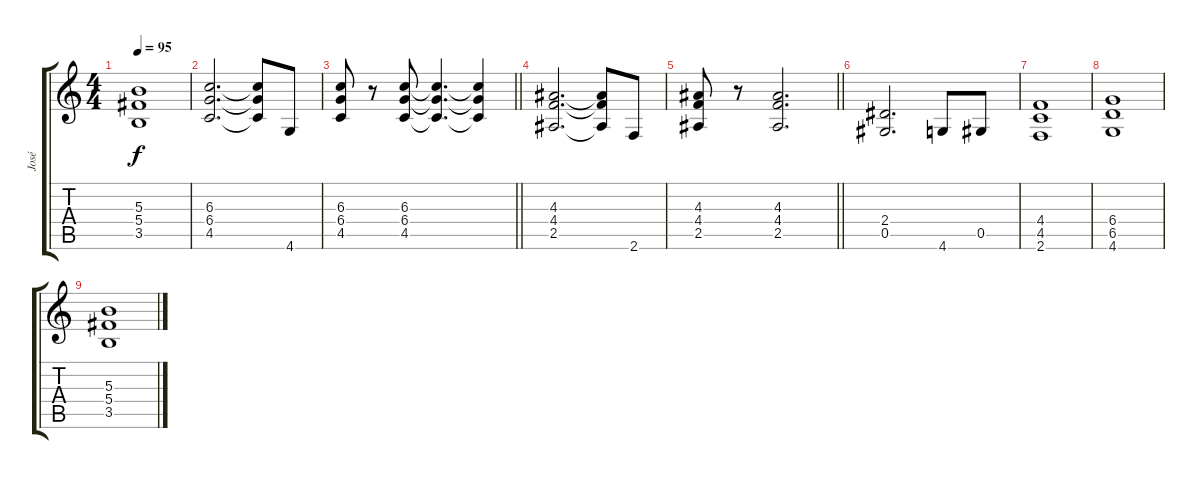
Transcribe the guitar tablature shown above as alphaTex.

\track ("José" "José") {instrument distortionguitar}
\staff {score tabs}
\tuning (Eb4 Bb3 Gb3 Db3 Ab2 Eb2) {hide}
\ts (4 4)
\tempo 95
\clef g2
\ks c
(5.3 5.4 3.5).1{dy f} |
(6.3 6.4 4.5).2{d} (6.3{t} 6.4{t} 4.5{t}).8 4.6.8 |
\barLineRight lightlight
(6.3 6.4 4.5).8 r.8 (6.3 6.4 4.5).8 (6.3{t} 6.4{t} 4.5{t}).4{d} (6.3{t} 6.4{t} 4.5{t}).4 |
(4.3 4.4 2.5).2{d} (4.3{t} 4.4{t} 2.5{t}).8 2.6.8 |
\barLineRight lightlight
(4.3 4.4 2.5).8 r.8 (4.3 4.4 2.5).2{d} |
(2.4 0.5).2{d} 4.6.8 0.5.8 |
(4.4 4.5 2.6).1 |
(6.4 6.5 4.6).1 |
(5.3 5.4 3.5).1
